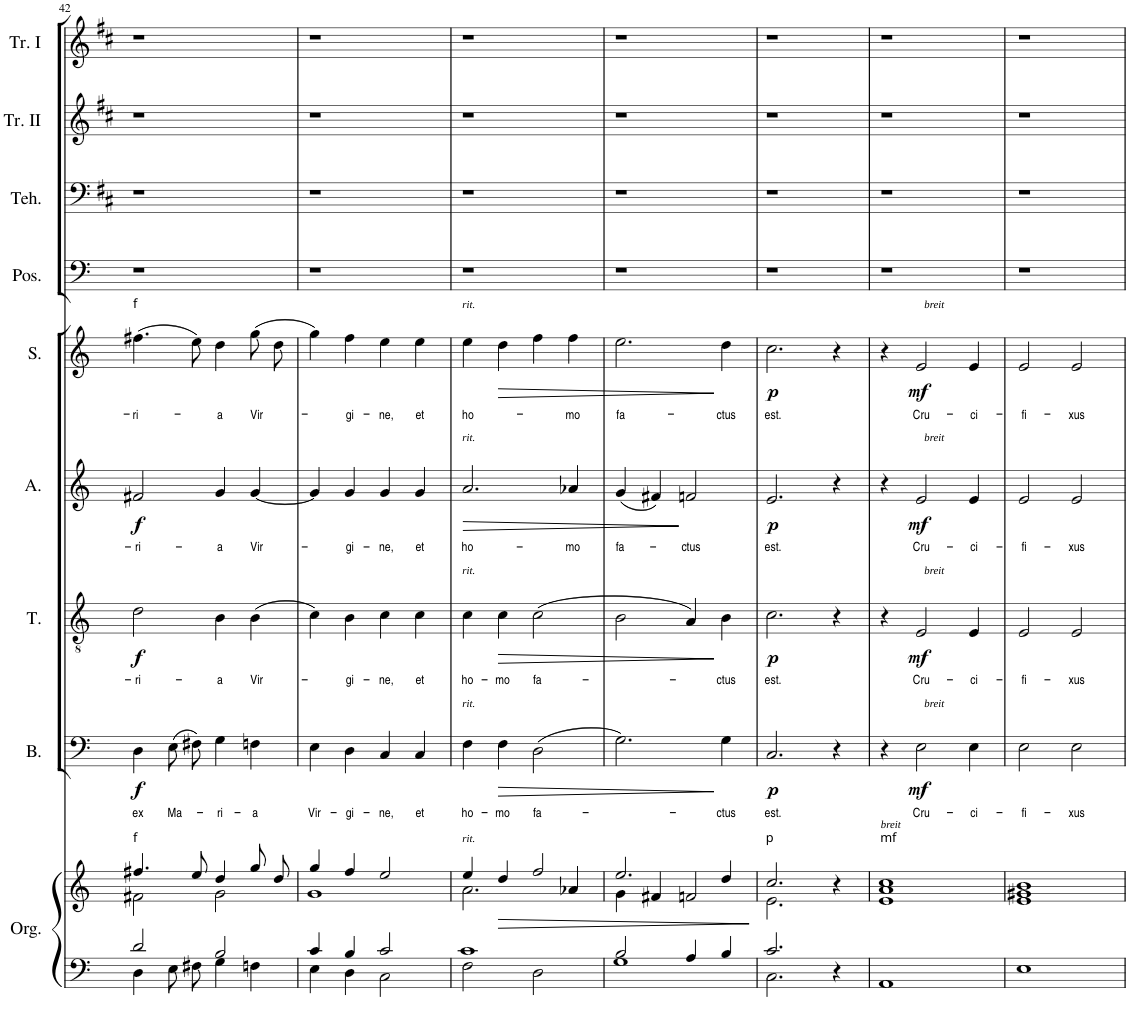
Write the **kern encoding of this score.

**kern	**kern	**kern	**text	**dynam	**kern	**text	**dynam	**kern	**text	**dynam	**kern	**text	**dynam	**kern	**kern	**kern	**kern
*part9	*part9	*part8	*part8	*part8	*part7	*part7	*part7	*part6	*part6	*part6	*part5	*part5	*part5	*part4	*part3	*part2	*part1
*staff10	*staff9	*staff8	*staff8	*staff8	*staff7	*staff7	*staff7	*staff6	*staff6	*staff6	*staff5	*staff5	*staff5	*staff4	*staff3	*staff2	*staff1
*I"Orgel	*	*I"Bass	*	*	*I"Tenor	*	*	*I"Alt	*	*	*I"Sopran	*	*	*I"Posaune	*I"Tenorhorn in B	*I"Trompete II in B	*I"Trompete I in B
*I'Org.	*	*I'B.	*	*	*I'T.	*	*	*I'A.	*	*	*I'S.	*	*	*I'Pos.	*I'Teh.	*I'Tr. II	*I'Tr. I
!!LO:PB:g=z
*clefF4	*clefG2	*clefF4	*	*	*clefGv2	*	*	*clefG2	*	*	*clefG2	*	*	*clefF4	*clefF4	*clefG2	*clefG2
*	*	*	*	*	*Trd7c12	*	*	*	*	*	*	*	*	*	*Trd1c2	*Trd1c2	*Trd1c2
*k[]	*k[]	*k[]	*	*	*k[]	*	*	*k[]	*	*	*k[]	*	*	*k[]	*k[f#c#]	*k[f#c#]	*k[f#c#]
*C:	*C:	*C:	*	*	*C:	*	*	*C:	*	*	*C:	*	*	*C:	*D:	*D:	*D:
*M4/4	*M4/4	*M4/4	*	*	*M4/4	*	*	*M4/4	*	*	*M4/4	*	*	*M4/4	*M4/4	*M4/4	*M4/4
*met(c)	*met(c)	*met(c)	*	*	*met(c)	*	*	*met(c)	*	*	*met(c)	*	*	*met(c)	*met(c)	*met(c)	*met(c)
=42	=42	=42	=42	=42	=42	=42	=42	=42	=42	=42	=42	=42	=42	=42	=42	=42	=42
*^	*^	*	*	*	*	*	*	*	*	*	*	*	*	*	*	*	*
!	!	!	!	!	!	!	!	!	!	!	!	!	!LO:TX:a:t=f	!	!	!	!	!	!
!	!	!LO:TX:a:t=f	!	!	!	!	!	!	!	!	!	!	!	!	!	!	!	!	!
!	!	!	!	!	!LO:LY:b	!LO:DY:b	!	!LO:LY:b	!LO:DY:b	!	!LO:LY:b	!LO:DY:b	!	!LO:LY:b	!	!	!	!	!
2d/	4D\	4.ff#X/	2f#X\	4D\	ex	f	2d\	-ri-	f	2f#X/	-ri-	f	(4.ff#X\	-ri-	.	1r	1r	1r	1r
!	!	!	!	!	!LO:LY:b	!	!	!	!	!	!	!	!	!	!	!	!	!	!
.	8E\L	.	.	(8E\L	Ma-	.	.	.	.	.	.	.	.	.	.	.	.	.	.
.	8F#X\J	8ee/	.	8F#X\J)	.	.	.	.	.	.	.	.	8ee\)	.	.	.	.	.	.
!	!	!	!	!	!LO:LY:b	!	!	!LO:LY:b	!	!	!LO:LY:b	!	!	!LO:LY:b	!	!	!	!	!
2B/	4G\	4dd/	2g\	4G\	-ri-	.	4B\	-a	.	4g/	-a	.	4dd\	-a	.	.	.	.	.
!	!	!	!	!	!LO:LY:b	!	!	!LO:LY:b	!	!	!LO:LY:b	!	!	!LO:LY:b	!	!	!	!	!
.	4Fn\	8gg/L	.	4Fn\	-a	.	(4B\	Vir-	.	[4g/	Vir-	.	(8gg\L	Vir-	.	.	.	.	.
.	.	8dd/J	.	.	.	.	.	.	.	.	.	.	8dd\J	.	.	.	.	.	.
=43	=43	=43	=43	=43	=43	=43	=43	=43	=43	=43	=43	=43	=43	=43	=43	=43	=43	=43	=43
!	!	!	!	!	!LO:LY:b	!	!	!	!	!	!	!	!	!	!	!	!	!	!
4c/	4E\	4gg/	1g	4E\	Vir-	.	4c\)	.	.	4g/]	.	.	4gg\)	.	.	1r	1r	1r	1r
!	!	!	!	!	!LO:LY:b	!	!	!LO:LY:b	!	!	!LO:LY:b	!	!	!LO:LY:b	!	!	!	!	!
4B/	4D\	4ff/	.	4D\	-gi-	.	4B\	-gi-	.	4g/	-gi-	.	4ff\	-gi-	.	.	.	.	.
!	!	!	!	!	!LO:LY:b	!	!	!LO:LY:b	!	!	!LO:LY:b	!	!	!LO:LY:b	!	!	!	!	!
2c/	2C\	2ee/	.	4C/	-ne,	.	4c\	-ne,	.	4g/	-ne,	.	4ee\	-ne,	.	.	.	.	.
!	!	!	!	!	!LO:LY:b	!	!	!LO:LY:b	!	!	!LO:LY:b	!	!	!LO:LY:b	!	!	!	!	!
.	.	.	.	4C/	et	.	4c\	et	.	4g/	et	.	4ee\	et	.	.	.	.	.
=44	=44	=44	=44	=44	=44	=44	=44	=44	=44	=44	=44	=44	=44	=44	=44	=44	=44	=44	=44
!	!	!	!	!	!	!	!	!	!	!	!	!	!LO:TX:a:i:t=rit.	!	!	!	!	!	!
!	!	!	!	!	!	!	!	!	!	!LO:TX:a:i:t=rit.	!	!	!	!	!	!	!	!	!
!	!	!	!	!	!	!	!LO:TX:a:i:t=rit.	!	!	!	!	!	!	!	!	!	!	!	!
!	!	!	!	!LO:TX:a:i:t=rit.	!	!	!	!	!	!	!	!	!	!	!	!	!	!	!
!	!	!LO:TX:a:i:t=rit.	!	!	!	!	!	!	!	!	!	!	!	!	!	!	!	!	!
!	!	!	!	!	!LO:LY:b	!	!	!LO:LY:b	!	!	!LO:LY:b	!	!	!LO:LY:b	!	!	!	!	!
1c	2F\	4ee/	2.a\	4F\	ho-	.	4c\	ho-	.	2.a/	ho-	.	4ee\	ho-	.	1r	1r	1r	1r
!	!	!	!	!	!LO:LY:b	!	!	!LO:LY:b	!	!	!	!	!	!	!	!	!	!	!
.	.	4dd/	.	4F\	-mo	.	4c\	-mo	.	.	.	.	4dd\	.	.	.	.	.	.
!	!	!	!	!	!LO:LY:b	!	!	!LO:LY:b	!	!	!	!	!	!	!	!	!	!	!
.	2D\	2ff/	.	(2D\	fa-	.	(2c\	fa-	.	.	.	.	4ff\	.	.	.	.	.	.
!	!	!	!	!	!	!	!	!	!	!	!LO:LY:b	!	!	!LO:LY:b	!	!	!	!	!
.	.	.	4a-X/	.	.	.	.	.	.	4a-X/	-mo	.	4ff\	-mo	.	.	.	.	.
=45	=45	=45	=45	=45	=45	=45	=45	=45	=45	=45	=45	=45	=45	=45	=45	=45	=45	=45	=45
!	!	!	!	!	!	!	!	!	!	!	!LO:LY:b	!	!	!LO:LY:b	!	!	!	!	!
2B/	1G	2.ee/	4g\	2.G\)	.	.	2B\	.	.	(4g/	fa-	.	2.ee\	fa-	.	1r	1r	1r	1r
.	.	.	4f#X/	.	.	.	.	.	.	4f#X/)	.	.	.	.	.	.	.	.	.
!	!	!	!	!	!	!	!	!	!	!	!LO:LY:b	!	!	!	!	!	!	!	!
4A/	.	.	2fn/	.	.	.	4A/)	.	.	2fn/	-ctus	.	.	.	.	.	.	.	.
!	!	!	!	!	!LO:LY:b	!	!	!LO:LY:b	!	!	!	!	!	!LO:LY:b	!	!	!	!	!
4B/	.	4dd/	.	4G\	-ctus	.	4B\	-ctus	.	.	.	.	4dd\	-ctus	.	.	.	.	.
=46	=46	=46	=46	=46	=46	=46	=46	=46	=46	=46	=46	=46	=46	=46	=46	=46	=46	=46	=46
!	!	!LO:TX:a:t=p	!	!	!	!	!	!	!	!	!	!	!	!	!	!	!	!	!
!	!	!	!	!	!LO:LY:b	!LO:DY:b	!	!LO:LY:b	!LO:DY:b	!	!LO:LY:b	!LO:DY:b	!	!LO:LY:b	!LO:DY:b	!	!	!	!
2.c/	2.C\	2.cc/	2.e\	2.C/	est.	p	2.c\	est.	p	2.e/	est.	p	2.cc\	est.	p	1r	1r	1r	1r
4r	4ryy	4r	4ryy	4r	.	.	4r	.	.	4r	.	.	4r	.	.	.	.	.	.
=47	=47	=47	=47	=47	=47	=47	=47	=47	=47	=47	=47	=47	=47	=47	=47	=47	=47	=47	=47
!	!	!LO:TX:a:t=mf	!	!	!	!	!	!	!	!	!	!	!	!	!	!	!	!	!
!	!	!LO:TX:a:i:t=breit	!	!	!	!	!	!	!	!	!	!	!	!	!	!	!	!	!
1ryy	1AA	1a 1cc	1e	4r	.	.	4r	.	.	4r	.	.	4r	.	.	1r	1r	1r	1r
!	!	!	!	!	!	!	!	!	!	!	!	!	!LO:TX:a:i:t=breit	!	!	!	!	!	!
!	!	!	!	!	!	!	!	!	!	!LO:TX:a:i:t=breit	!	!	!	!	!	!	!	!	!
!	!	!	!	!	!	!	!LO:TX:a:i:t=breit	!	!	!	!	!	!	!	!	!	!	!	!
!	!	!	!	!LO:TX:a:i:t=breit	!	!	!	!	!	!	!	!	!	!	!	!	!	!	!
!	!	!	!	!	!LO:LY:b	!LO:DY:b	!	!LO:LY:b	!LO:DY:b	!	!LO:LY:b	!LO:DY:b	!	!LO:LY:b	!LO:DY:b	!	!	!	!
.	.	.	.	2E\	Cru-	mf	2E/	Cru-	mf	2e/	Cru-	mf	2e/	Cru-	mf	.	.	.	.
!	!	!	!	!	!LO:LY:b	!	!	!LO:LY:b	!	!	!LO:LY:b	!	!	!LO:LY:b	!	!	!	!	!
.	.	.	.	4E\	-ci-	.	4E/	-ci-	.	4e/	-ci-	.	4e/	-ci-	.	.	.	.	.
=48	=48	=48	=48	=48	=48	=48	=48	=48	=48	=48	=48	=48	=48	=48	=48	=48	=48	=48	=48
!	!	!	!	!	!LO:LY:b	!	!	!LO:LY:b	!	!	!LO:LY:b	!	!	!LO:LY:b	!	!	!	!	!
1ryy	1E	1g#X 1b	1e	2E\	-fi-	.	2E/	-fi-	.	2e/	-fi-	.	2e/	-fi-	.	1r	1r	1r	1r
!	!	!	!	!	!LO:LY:b	!	!	!LO:LY:b	!	!	!LO:LY:b	!	!	!LO:LY:b	!	!	!	!	!
.	.	.	.	2E\	-xus	.	2E/	-xus	.	2e/	-xus	.	2e/	-xus	.	.	.	.	.
*v	*v	*	*	*	*	*	*	*	*	*	*	*	*	*	*	*	*	*	*
*	*v	*v	*	*	*	*	*	*	*	*	*	*	*	*	*	*	*	*
=	=	=	=	=	=	=	=	=	=	=	=	=	=	=	=	=	=
*-	*-	*-	*-	*-	*-	*-	*-	*-	*-	*-	*-	*-	*-	*-	*-	*-	*-
